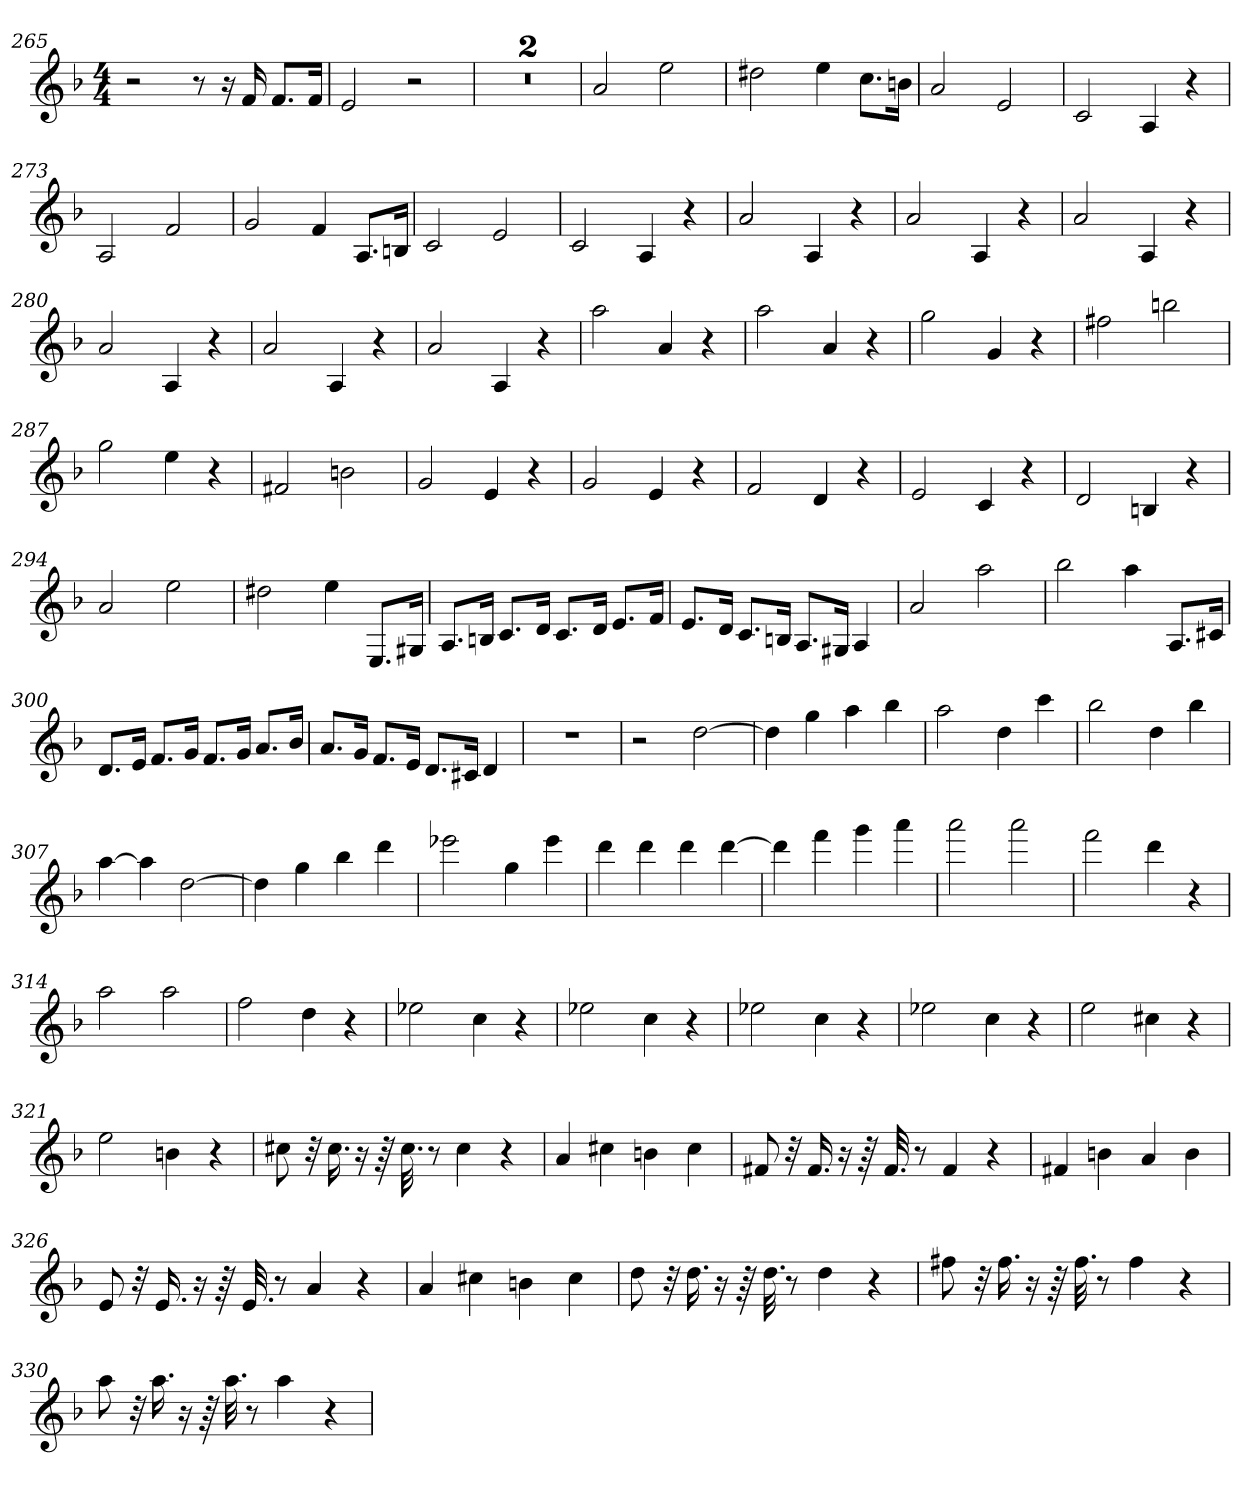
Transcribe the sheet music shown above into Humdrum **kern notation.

**kern
*part1
*staff1
*clefG2
*k[b-]
*F:
*M4/4
=265
2r
8r
16r
16f
8.f/L
16f/Jk
=266
2e
2r
=267
1r
=268
1r
=269
2a
2ee
=270
2dd#X
4ee
8.cc\L
16bn\Jk
=271
2a
2e
=272
2c
4A
4r
=273
2A
2f
=274
2g
4f
8.A/L
16Bn/Jk
=275
2c
2e
=276
2c
4A
4r
=277
2a
4A
4r
=278
2a
4A
4r
=279
2a
4A
4r
=280
2a
4A
4r
=281
2a
4A
4r
=282
2a
4A
4r
=283
2aa
4a
4r
=284
2aa
4a
4r
=285
2gg
4g
4r
=286
2ff#X
2bbn
=287
2gg
4ee
4r
=288
2f#X
2bn
=289
2g
4e
4r
=290
2g
4e
4r
=291
2f
4d
4r
=292
2e
4c
4r
=293
2d
4Bn
4r
=294
2a
2ee
=295
2dd#X
4ee
8.E/L
16G#X/Jk
=296
8.A/L
16Bn/Jk
8.c/L
16d/Jk
8.c/L
16d/Jk
8.e/L
16f/Jk
=297
8.e/L
16d/Jk
8.c/L
16Bn/Jk
8.A/L
16G#X/Jk
4A
=298
2a
2aa
=299
2bb-
4aa
8.A/L
16c#X/Jk
=300
8.d/L
16e/Jk
8.f/L
16g/Jk
8.f/L
16g/Jk
8.a/L
16b-/Jk
=301
8.a/L
16g/Jk
8.f/L
16e/Jk
8.d/L
16c#X/Jk
4d
=302
1r
=303
2r
[2dd
=304
4dd]
4gg
4aa
4bb-
=305
2aa
4dd
4ccc
=306
2bb-
4dd
4bb-
=307
[4aa
4aa]
[2dd
=308
4dd]
4gg
4bb-
4ddd
=309
2eee-X
4gg
4eee-
=310
4ddd
4ddd
4ddd
[4ddd
=311
4ddd]
4fff
4ggg
4aaa
=312
2aaa
2aaa
=313
2fff
4ddd
4r
=314
2aa
2aa
=315
2ff
4dd
4r
=316
2ee-X
4cc
4r
=317
2ee-X
4cc
4r
=318
2ee-X
4cc
4r
=319
2ee-X
4cc
4r
=320
2ee
4cc#X
4r
=321
2ee
4bn
4r
=322
8cc#X
32r
16.cc#
16r
64r
32.cc#
8r
4cc#
4r
=323
4a
4cc#X
4bn
4cc#
=324
8f#X
32r
16.f#
16r
64r
32.f#
8r
4f#
4r
=325
4f#X
4bn
4a
4b
=326
8e
32r
16.e
16r
64r
32.e
8r
4a
4r
=327
4a
4cc#X
4bn
4cc#
=328
8dd
32r
16.dd
16r
64r
32.dd
8r
4dd
4r
=329
8ff#X
32r
16.ff#
16r
64r
32.ff#
8r
4ff#
4r
=330
8aa
32r
16.aa
16r
64r
32.aa
8r
4aa
4r
=
*-
